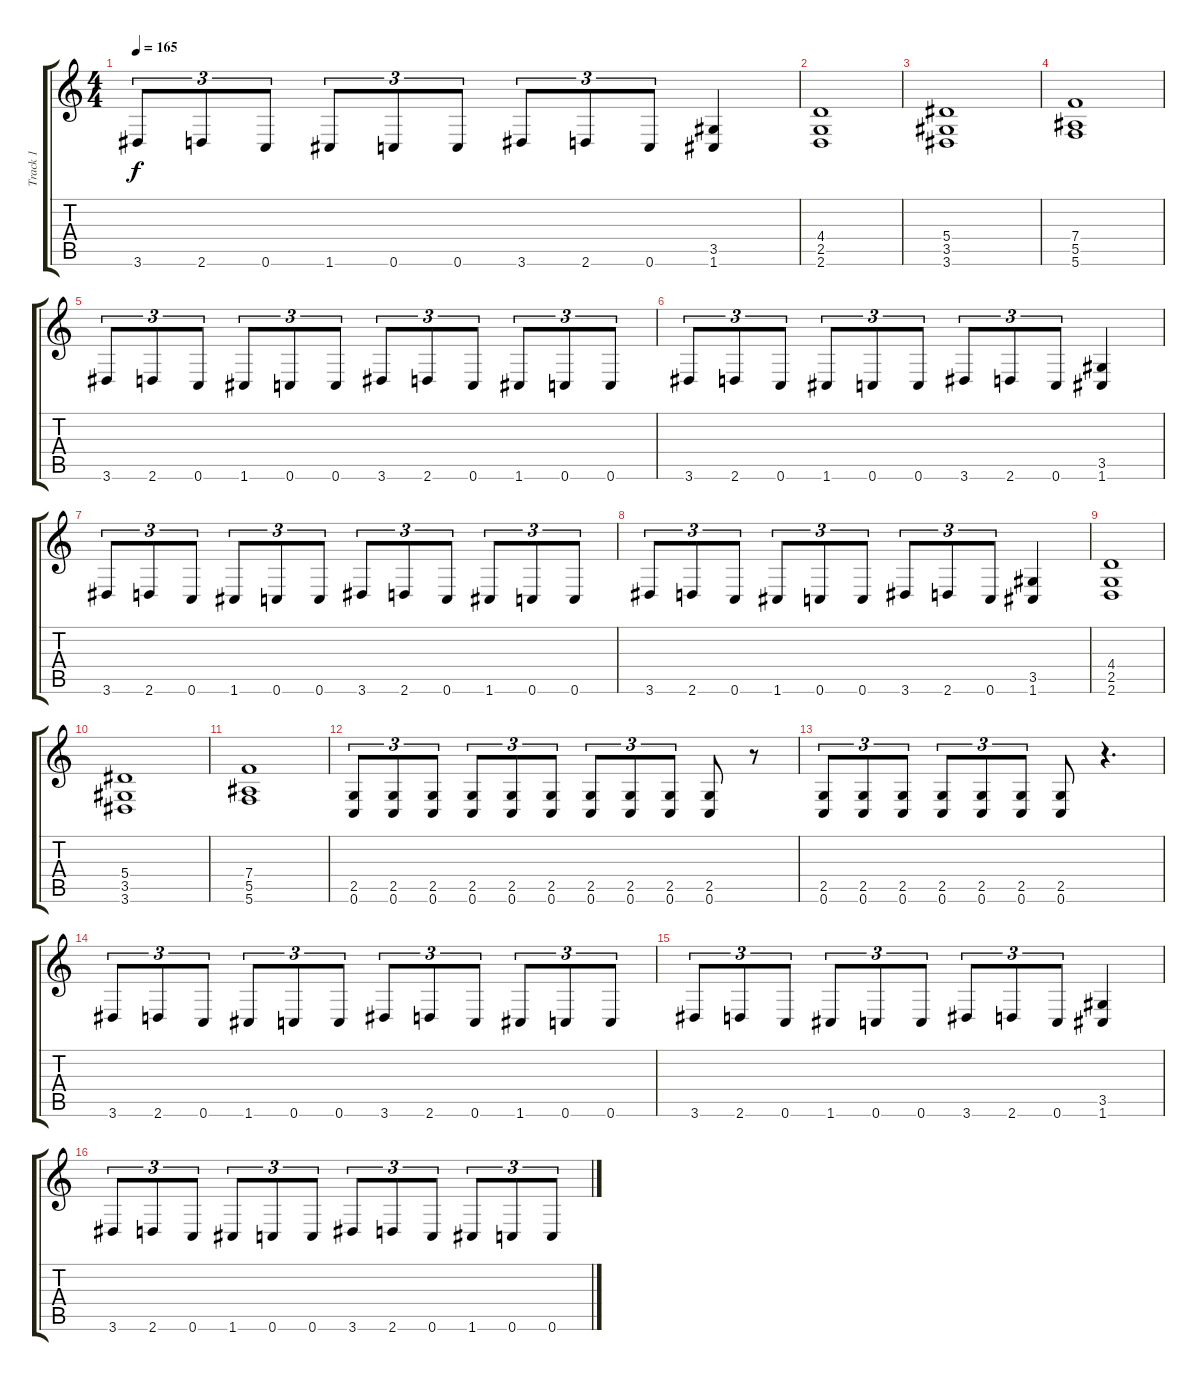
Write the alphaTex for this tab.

\track ("Track 1" "Track 1") {instrument distortionguitar}
\staff {score tabs}
\tuning (C4 G3 Eb3 Bb2 F2 C2) {hide}
\ts (4 4)
\tempo 165
\clef g2
\ks c
3.6.8{tu (3 2) dy f} 2.6.8{tu (3 2)} 0.6.8{tu (3 2)} 1.6.8{tu (3 2)} 0.6.8{tu (3 2)} 0.6.8{tu (3 2)} 3.6.8{tu (3 2)} 2.6.8{tu (3 2)} 0.6.8{tu (3 2)} (3.5 1.6).4 |
(4.4 2.5 2.6).1 |
(5.4 3.5 3.6).1 |
(7.4 5.5 5.6).1 |
3.6.8{tu (3 2)} 2.6.8{tu (3 2)} 0.6.8{tu (3 2)} 1.6.8{tu (3 2)} 0.6.8{tu (3 2)} 0.6.8{tu (3 2)} 3.6.8{tu (3 2)} 2.6.8{tu (3 2)} 0.6.8{tu (3 2)} 1.6.8{tu (3 2)} 0.6.8{tu (3 2)} 0.6.8{tu (3 2)} |
3.6.8{tu (3 2)} 2.6.8{tu (3 2)} 0.6.8{tu (3 2)} 1.6.8{tu (3 2)} 0.6.8{tu (3 2)} 0.6.8{tu (3 2)} 3.6.8{tu (3 2)} 2.6.8{tu (3 2)} 0.6.8{tu (3 2)} (3.5 1.6).4 |
3.6.8{tu (3 2)} 2.6.8{tu (3 2)} 0.6.8{tu (3 2)} 1.6.8{tu (3 2)} 0.6.8{tu (3 2)} 0.6.8{tu (3 2)} 3.6.8{tu (3 2)} 2.6.8{tu (3 2)} 0.6.8{tu (3 2)} 1.6.8{tu (3 2)} 0.6.8{tu (3 2)} 0.6.8{tu (3 2)} |
3.6.8{tu (3 2)} 2.6.8{tu (3 2)} 0.6.8{tu (3 2)} 1.6.8{tu (3 2)} 0.6.8{tu (3 2)} 0.6.8{tu (3 2)} 3.6.8{tu (3 2)} 2.6.8{tu (3 2)} 0.6.8{tu (3 2)} (3.5 1.6).4 |
(4.4 2.5 2.6).1 |
(5.4 3.5 3.6).1 |
(7.4 5.5 5.6).1 |
(2.5 0.6).8{tu (3 2)} (2.5 0.6).8{tu (3 2)} (2.5 0.6).8{tu (3 2)} (2.5 0.6).8{tu (3 2)} (2.5 0.6).8{tu (3 2)} (2.5 0.6).8{tu (3 2)} (2.5 0.6).8{tu (3 2)} (2.5 0.6).8{tu (3 2)} (2.5 0.6).8{tu (3 2)} (2.5 0.6).8 r.8 |
(2.5 0.6).8{tu (3 2)} (2.5 0.6).8{tu (3 2)} (2.5 0.6).8{tu (3 2)} (2.5 0.6).8{tu (3 2)} (2.5 0.6).8{tu (3 2)} (2.5 0.6).8{tu (3 2)} (2.5 0.6).8 r.4{d} |
3.6.8{tu (3 2)} 2.6.8{tu (3 2)} 0.6.8{tu (3 2)} 1.6.8{tu (3 2)} 0.6.8{tu (3 2)} 0.6.8{tu (3 2)} 3.6.8{tu (3 2)} 2.6.8{tu (3 2)} 0.6.8{tu (3 2)} 1.6.8{tu (3 2)} 0.6.8{tu (3 2)} 0.6.8{tu (3 2)} |
3.6.8{tu (3 2)} 2.6.8{tu (3 2)} 0.6.8{tu (3 2)} 1.6.8{tu (3 2)} 0.6.8{tu (3 2)} 0.6.8{tu (3 2)} 3.6.8{tu (3 2)} 2.6.8{tu (3 2)} 0.6.8{tu (3 2)} (3.5 1.6).4 |
3.6.8{tu (3 2)} 2.6.8{tu (3 2)} 0.6.8{tu (3 2)} 1.6.8{tu (3 2)} 0.6.8{tu (3 2)} 0.6.8{tu (3 2)} 3.6.8{tu (3 2)} 2.6.8{tu (3 2)} 0.6.8{tu (3 2)} 1.6.8{tu (3 2)} 0.6.8{tu (3 2)} 0.6.8{tu (3 2)}
